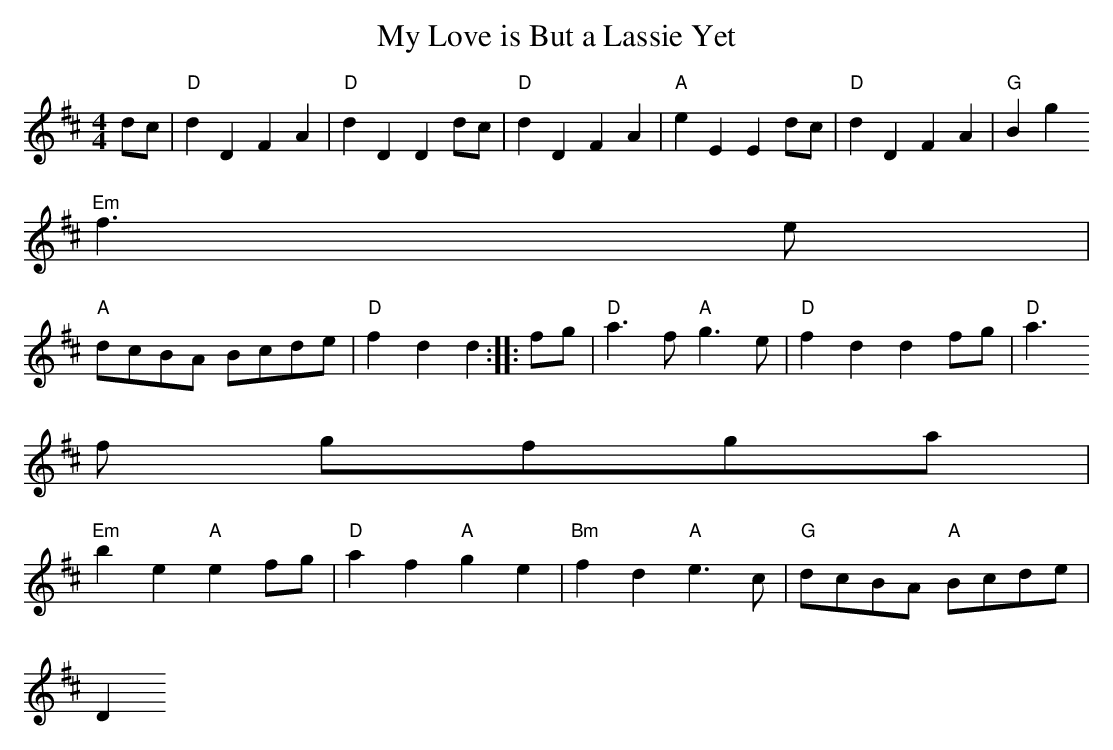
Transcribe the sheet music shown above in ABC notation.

X:1
T:My Love is But a Lassie Yet
M:4/4
L:1/4
K:D
d/c/|"D"d D F A|"D"d D D d/c/|"D"d D F A|"A"e E E d/c/|"D"d D F A|"G"B g
"Em"f>e|
"A"d/c/B/A/ B/c/d/e/|"D"f d d :||:f/g/|"D"a>f "A"g>e|"D"f d d f/g/|"D"a>
f g/f/g/a/|
"Em"b e "A"e f/g/|"D"a f "A"g e|"Bm"f d "A"e>c|"G"d/c/B/A/ "A"B/c/d/e/|"
D"f d d :|
